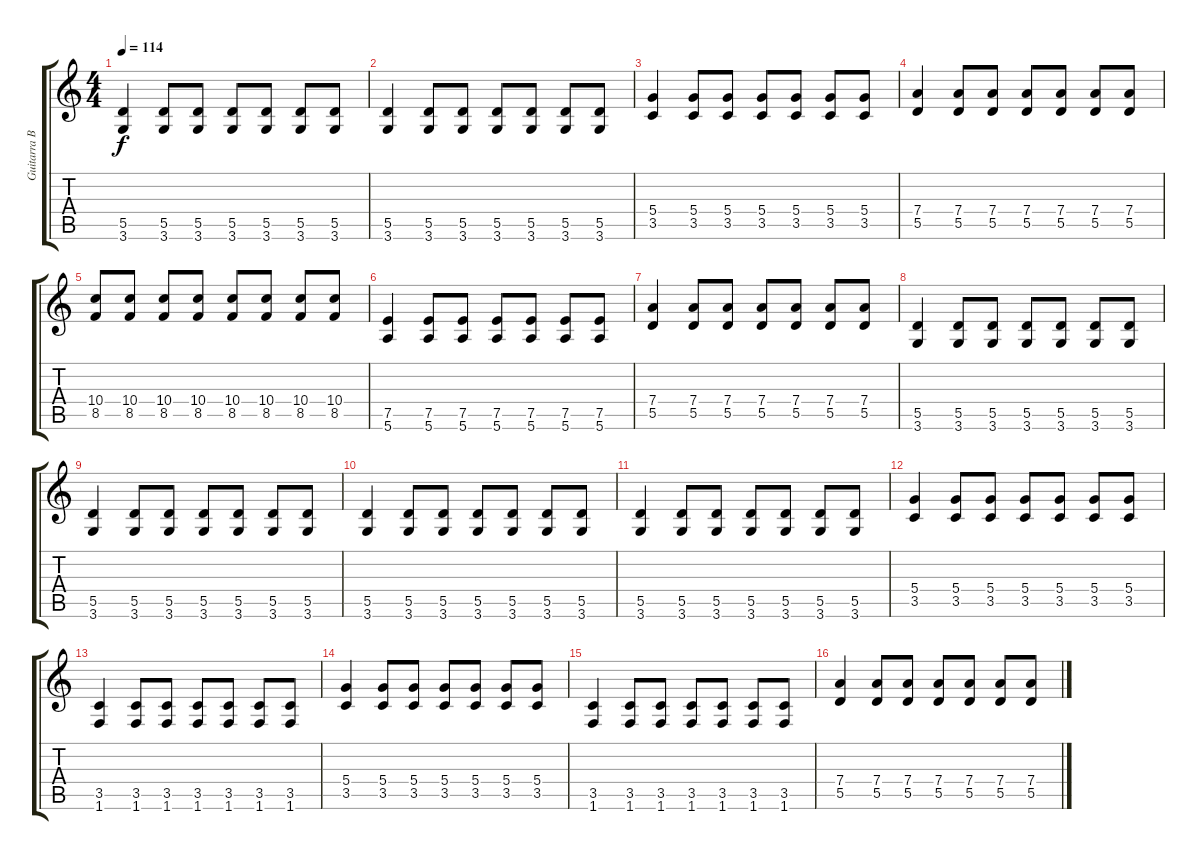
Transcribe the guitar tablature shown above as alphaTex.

\track ("Guitarra Base" "Guitarra B") {instrument overdrivenguitar}
\staff {score tabs}
\tuning (E4 B3 G3 D3 A2 E2) {hide}
\ts (4 4)
\tempo 114
\clef g2
\ks c
(5.5 3.6).4{dy f} (5.5 3.6).8 (5.5 3.6).8 (5.5 3.6).8 (5.5 3.6).8 (5.5 3.6).8 (5.5 3.6).8 |
(5.5 3.6).4 (5.5 3.6).8 (5.5 3.6).8 (5.5 3.6).8 (5.5 3.6).8 (5.5 3.6).8 (5.5 3.6).8 |
(5.4 3.5).4 (5.4 3.5).8 (5.4 3.5).8 (5.4 3.5).8 (5.4 3.5).8 (5.4 3.5).8 (5.4 3.5).8 |
(7.4 5.5).4 (7.4 5.5).8 (7.4 5.5).8 (7.4 5.5).8 (7.4 5.5).8 (7.4 5.5).8 (7.4 5.5).8 |
(10.4 8.5).8 (10.4 8.5).8 (10.4 8.5).8 (10.4 8.5).8 (10.4 8.5).8 (10.4 8.5).8 (10.4 8.5).8 (10.4 8.5).8 |
(7.5 5.6).4 (7.5 5.6).8 (7.5 5.6).8 (7.5 5.6).8 (7.5 5.6).8 (7.5 5.6).8 (7.5 5.6).8 |
(7.4 5.5).4 (7.4 5.5).8 (7.4 5.5).8 (7.4 5.5).8 (7.4 5.5).8 (7.4 5.5).8 (7.4 5.5).8 |
(5.5 3.6).4 (5.5 3.6).8 (5.5 3.6).8 (5.5 3.6).8 (5.5 3.6).8 (5.5 3.6).8 (5.5 3.6).8 |
(5.5 3.6).4 (5.5 3.6).8 (5.5 3.6).8 (5.5 3.6).8 (5.5 3.6).8 (5.5 3.6).8 (5.5 3.6).8 |
(5.5 3.6).4 (5.5 3.6).8 (5.5 3.6).8 (5.5 3.6).8 (5.5 3.6).8 (5.5 3.6).8 (5.5 3.6).8 |
(5.5 3.6).4 (5.5 3.6).8 (5.5 3.6).8 (5.5 3.6).8 (5.5 3.6).8 (5.5 3.6).8 (5.5 3.6).8 |
(5.4 3.5).4 (5.4 3.5).8 (5.4 3.5).8 (5.4 3.5).8 (5.4 3.5).8 (5.4 3.5).8 (5.4 3.5).8 |
(3.5 1.6).4 (3.5 1.6).8 (3.5 1.6).8 (3.5 1.6).8 (3.5 1.6).8 (3.5 1.6).8 (3.5 1.6).8 |
(5.4 3.5).4 (5.4 3.5).8 (5.4 3.5).8 (5.4 3.5).8 (5.4 3.5).8 (5.4 3.5).8 (5.4 3.5).8 |
(3.5 1.6).4 (3.5 1.6).8 (3.5 1.6).8 (3.5 1.6).8 (3.5 1.6).8 (3.5 1.6).8 (3.5 1.6).8 |
(7.4 5.5).4 (7.4 5.5).8 (7.4 5.5).8 (7.4 5.5).8 (7.4 5.5).8 (7.4 5.5).8 (7.4 5.5).8
